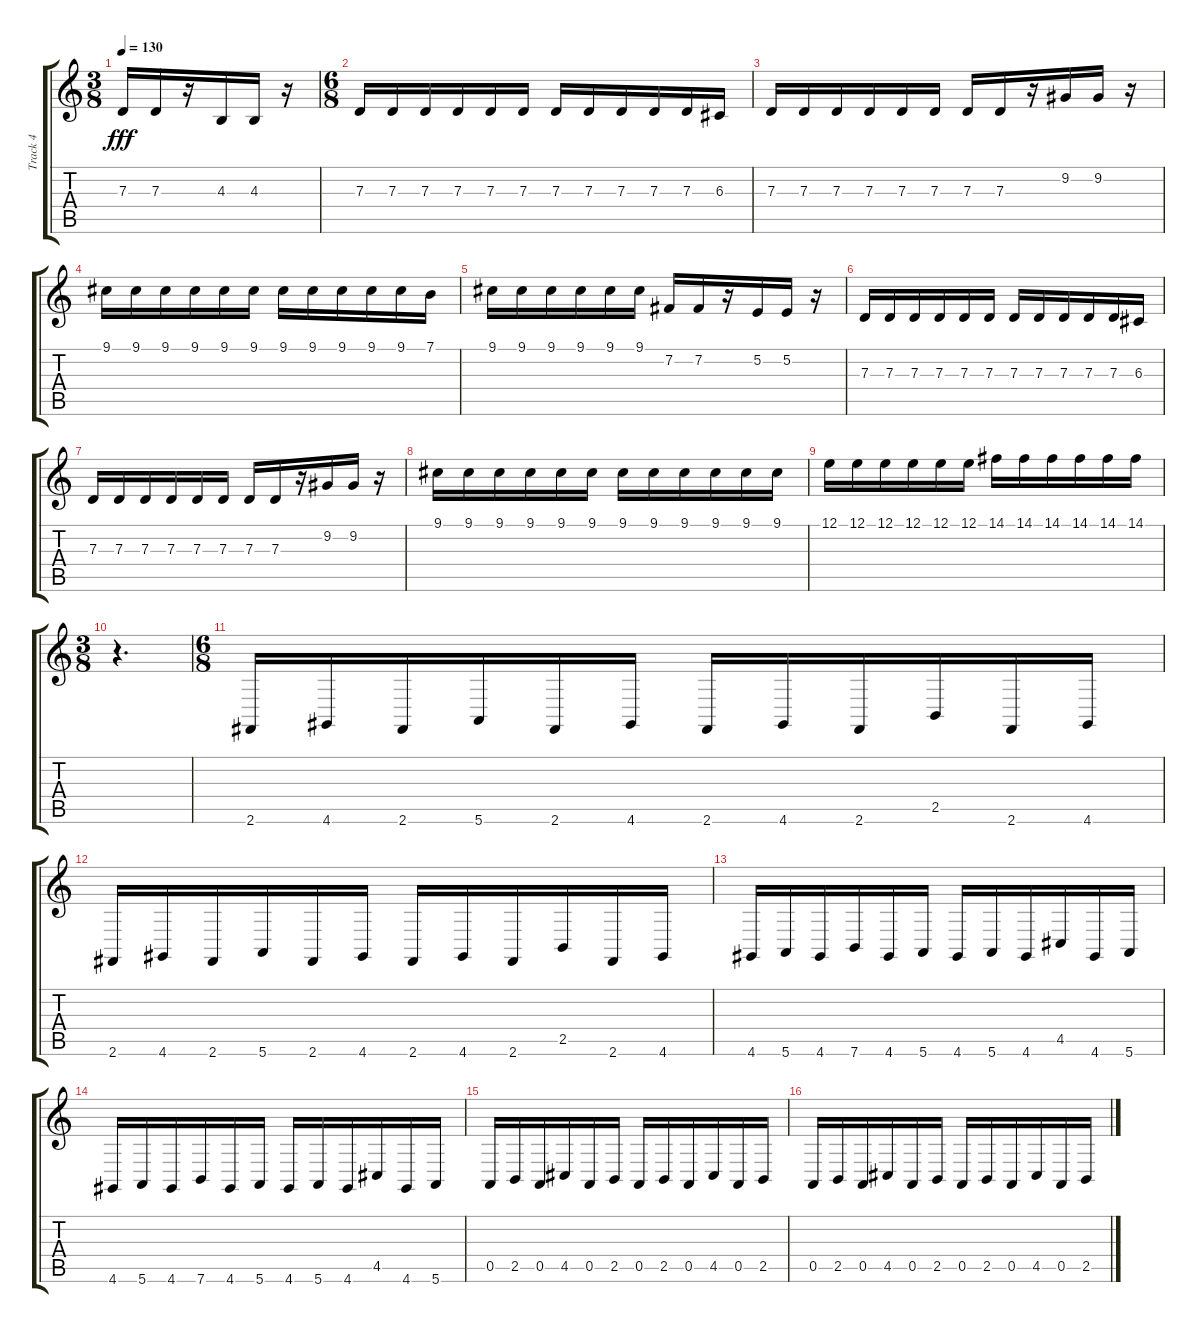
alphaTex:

\track ("Track 4" "Track 4") {instrument stringensemble1}
\staff {score tabs}
\tuning (E4 B3 G3 D3 A2 E2) {hide}
\ts (3 8)
\tempo 130
\clef g2
\ks c
7.3.16{dy fff} 7.3.16 r.16 4.3.16 4.3.16 r.16 |
\ts (6 8)
7.3.16 7.3.16 7.3.16 7.3.16 7.3.16 7.3.16 7.3.16 7.3.16 7.3.16 7.3.16 7.3.16 6.3.16 |
7.3.16 7.3.16 7.3.16 7.3.16 7.3.16 7.3.16 7.3.16 7.3.16 r.16 9.2.16 9.2.16 r.16 |
9.1.16 9.1.16 9.1.16 9.1.16 9.1.16 9.1.16 9.1.16 9.1.16 9.1.16 9.1.16 9.1.16 7.1.16 |
9.1.16 9.1.16 9.1.16 9.1.16 9.1.16 9.1.16 7.2.16 7.2.16 r.16 5.2.16 5.2.16 r.16 |
7.3.16 7.3.16 7.3.16 7.3.16 7.3.16 7.3.16 7.3.16 7.3.16 7.3.16 7.3.16 7.3.16 6.3.16 |
7.3.16 7.3.16 7.3.16 7.3.16 7.3.16 7.3.16 7.3.16 7.3.16 r.16 9.2.16 9.2.16 r.16 |
9.1.16 9.1.16 9.1.16 9.1.16 9.1.16 9.1.16 9.1.16 9.1.16 9.1.16 9.1.16 9.1.16 9.1.16 |
12.1.16 12.1.16 12.1.16 12.1.16 12.1.16 12.1.16 14.1.16 14.1.16 14.1.16 14.1.16 14.1.16 14.1.16 |
\ts (3 8)
r.4{d} |
\ts (6 8)
2.6.16 4.6.16 2.6.16 5.6.16 2.6.16 4.6.16 2.6.16 4.6.16 2.6.16 2.5.16 2.6.16 4.6.16 |
2.6.16 4.6.16 2.6.16 5.6.16 2.6.16 4.6.16 2.6.16 4.6.16 2.6.16 2.5.16 2.6.16 4.6.16 |
4.6.16 5.6.16 4.6.16 7.6.16 4.6.16 5.6.16 4.6.16 5.6.16 4.6.16 4.5.16 4.6.16 5.6.16 |
4.6.16 5.6.16 4.6.16 7.6.16 4.6.16 5.6.16 4.6.16 5.6.16 4.6.16 4.5.16 4.6.16 5.6.16 |
0.5.16 2.5.16 0.5.16 4.5.16 0.5.16 2.5.16 0.5.16 2.5.16 0.5.16 4.5.16 0.5.16 2.5.16 |
0.5.16 2.5.16 0.5.16 4.5.16 0.5.16 2.5.16 0.5.16 2.5.16 0.5.16 4.5.16 0.5.16 2.5.16
